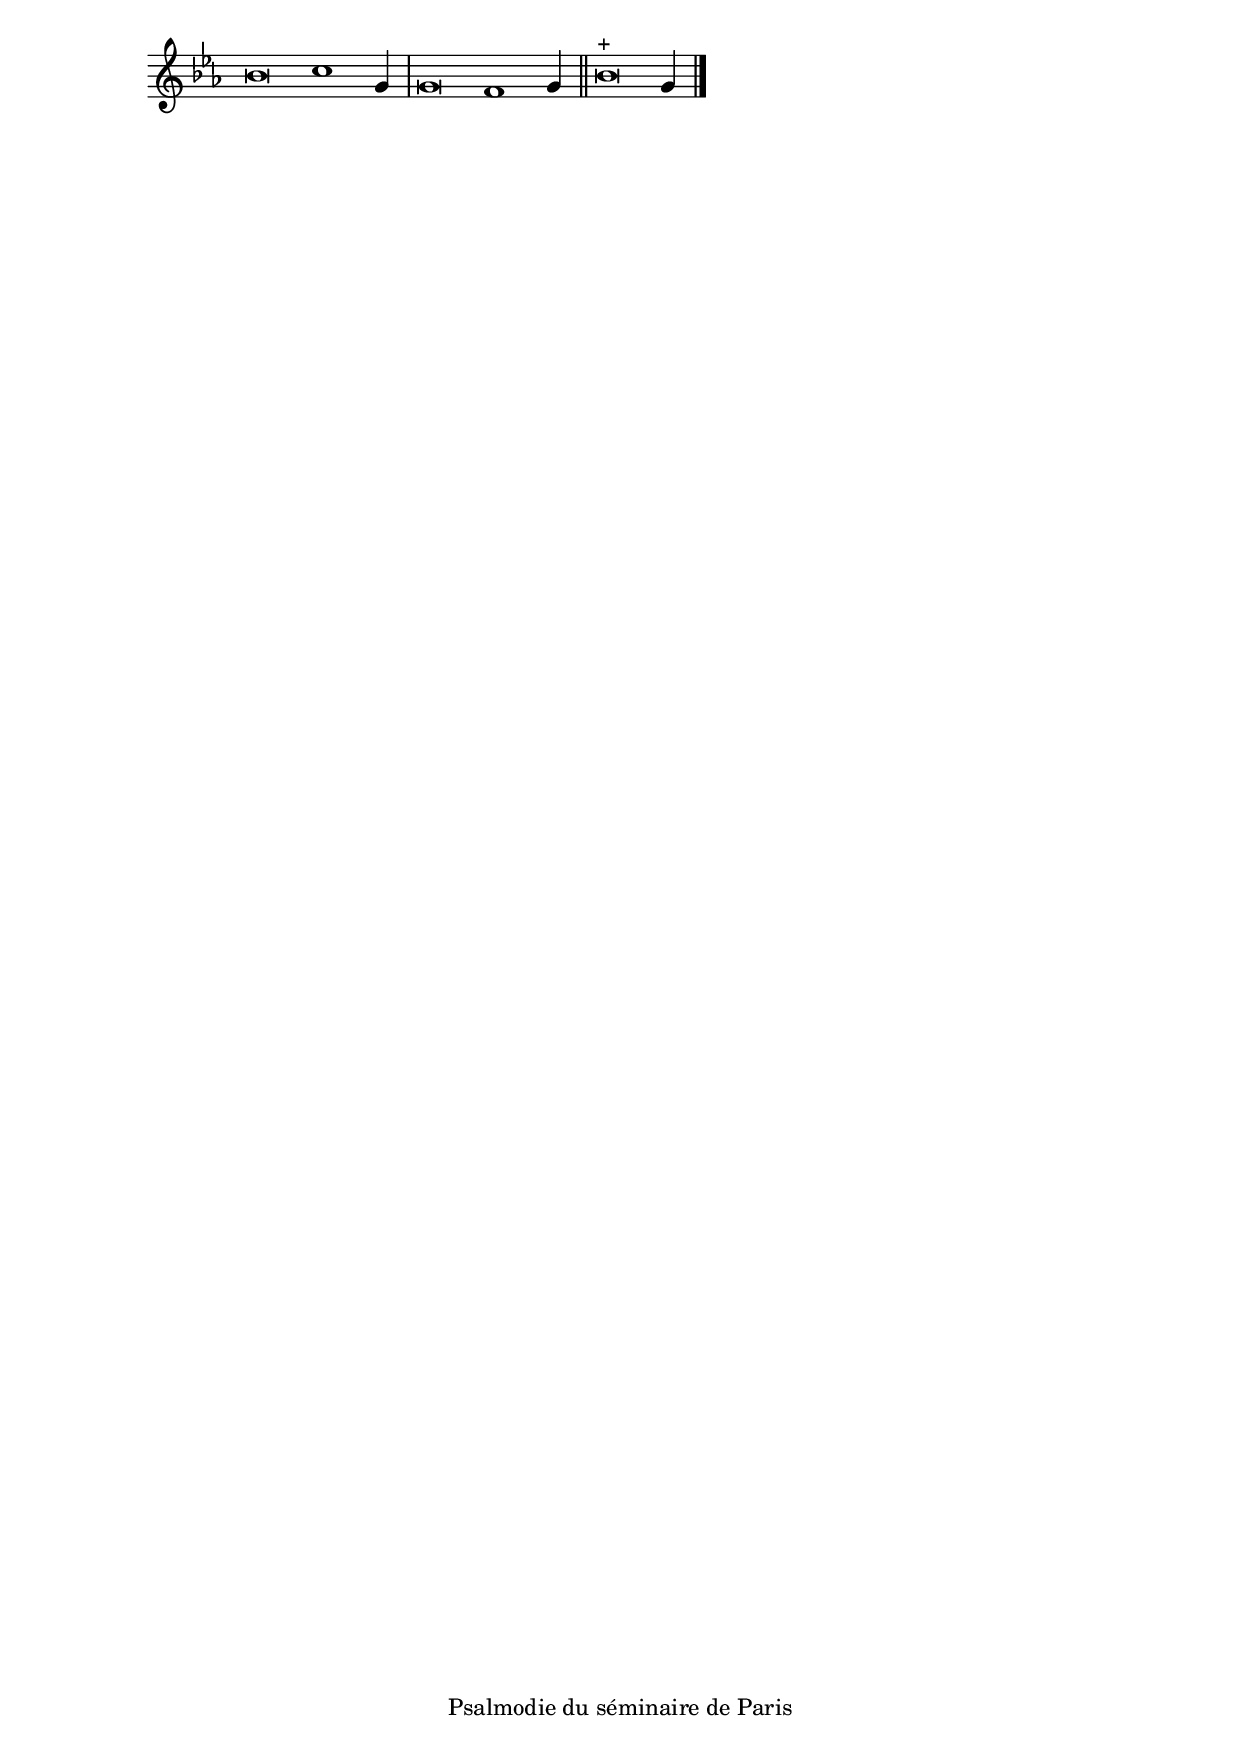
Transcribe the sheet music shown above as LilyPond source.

\version "2.20.0"
\language "italiano"

stemOff = \hide Staff.Stem
stemOn  = \undo \stemOff

\header {
  %title = "Psaume 14"
  %tagline = ##f
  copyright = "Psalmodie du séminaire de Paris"
}

\score {
  \new Staff \with { \remove "Time_signature_engraver" }
  \relative
  {
    \key mib \major
    \cadenzaOn
    \stemOff sib'\breve do1 \stemOn sol4
    \bar "|"
    \stemOff sol\breve fa1 \stemOn sol4
    \bar "||"
    \stemOff sib\breve^\markup{+} \stemOn sol4
    \bar "|."
  }
}